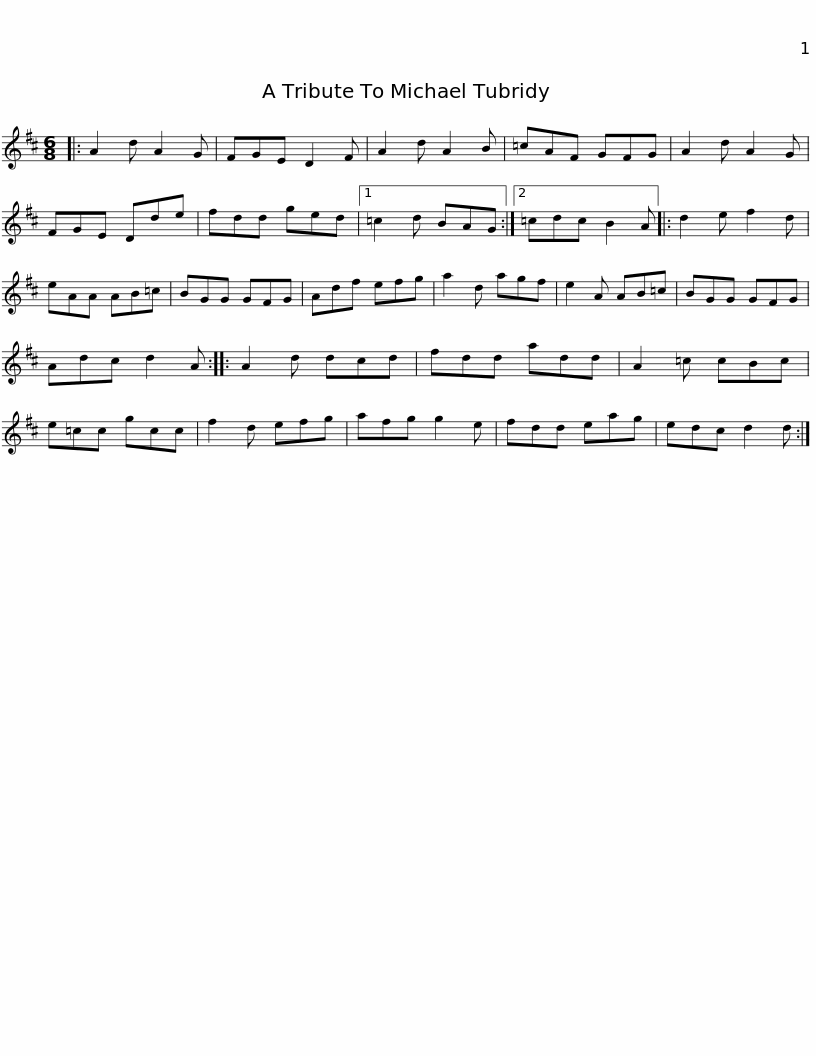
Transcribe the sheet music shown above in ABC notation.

X:1
L:1/8
M:6/8
I:linebreak $
K:D
V:1 treble
V:1
|: A2 d A2 G | FGE D2 F | A2 d A2 B | =cAF GFG | A2 d A2 G | %5
 FGE Dde | fdd ged |1 =c2 d BAG :|2$ =cdc B2 A |: d2 e f2 d | %10
 eAA AB=c | BGG GFG | Adf efg | a2 d agf | e2 A AB=c |$ %15
 BGG GFG | Adc d2 A :: A2 d dcd | fdd add | A2 =c cBc | %20
 e=cc gcc | f2 d efg |$ afg g2 e | fdd eag | edc d2 d :| %25
